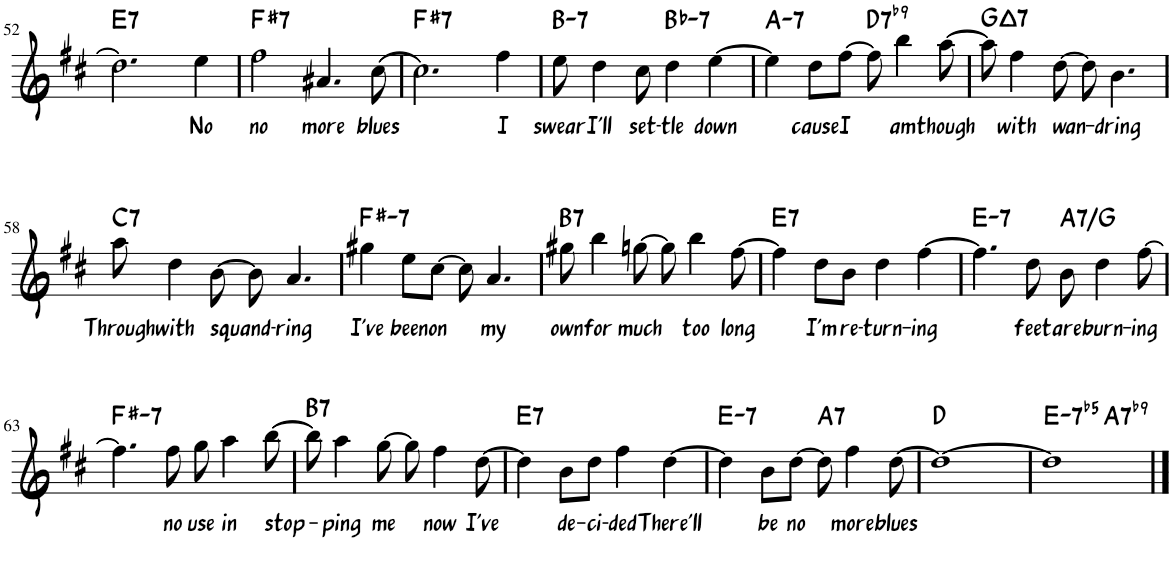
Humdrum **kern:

**kern	**text	**harte
*part1	*part1	*part1
*staff1	*staff1	*
*I"Piano	*	*
*I'Pno.	*	*
!!LO:PB:g=z
*clefG2	*	*
*k[f#c#]	*	*
*M4/4	*	*
=52	=52	=52
!	!	!LO:H:kt=7
2.dd\]	.	E:7
!	!LO:LY:b	!
4ee\	No	.
=53	=53	=53
!	!LO:LY:b	!LO:H:kt=7
2ff#\	no	F#:7
!	!LO:LY:b	!
4.a#X/	more	.
!	!LO:LY:b	!
[8cc#\	blues	.
=54	=54	=54
!	!	!LO:H:kt=7
2.cc#\]	.	F#:7
!	!LO:LY:b	!
4ff#\	I	.
=55	=55	=55
!	!LO:LY:b	!LO:H:kt=7
8ee\	swear	B:min7
!	!LO:LY:b	!
4dd\	I'll	.
!	!LO:LY:b	!
8cc#\	set-	.
!	!LO:LY:b	!LO:H:kt=7
4dd\	-tle	Bb:min7
!	!LO:LY:b	!
[4ee\	down	.
=56	=56	=56
!	!	!LO:H:kt=7
4ee\]	.	A:min7
!	!LO:LY:b	!
8dd\L	cause	.
!	!LO:LY:b	!
[8ff#\J	I	.
!	!	!LO:H:kt=7
8ff#\]	.	D:7(b9)
!	!LO:LY:b	!
4bb\	am	.
!	!LO:LY:b	!
[8aa\	though	.
=57	=57	=57
!	!	!LO:H:kt=7
8aa\]	.	G:maj7
!	!LO:LY:b	!
4ff#\	with	.
!	!LO:LY:b	!
[8dd\	wan-	.
8dd\]	.	.
!	!LO:LY:b	!
4.b\	-dring	.
!!LO:LB:g=z
=58	=58	=58
!	!LO:LY:b	!LO:H:kt=7
8aa\	Through	C:7
!	!LO:LY:b	!
4dd\	with	.
!	!LO:LY:b	!
[8b\	squand-	.
8b\]	.	.
!	!LO:LY:b	!
4.a/	-ring	.
=59	=59	=59
!	!LO:LY:b	!LO:H:kt=7
4gg#X\	I've	F#:min7
!	!LO:LY:b	!
8ee\L	been	.
!	!LO:LY:b	!
[8cc#\J	on	.
8cc#\]	.	.
!	!LO:LY:b	!
4.a/	my	.
=60	=60	=60
!	!LO:LY:b	!LO:H:kt=7
8gg#X\	own	B:7
!	!LO:LY:b	!
4bb\	for	.
!	!LO:LY:b	!
[8ggn\	much	.
8gg\]	.	.
!	!LO:LY:b	!
4bb\	too	.
!	!LO:LY:b	!
[8ff#\	long	.
=61	=61	=61
!	!	!LO:H:kt=7
4ff#\]	.	E:7
!	!LO:LY:b	!
8dd\L	I'm	.
!	!LO:LY:b	!
8b\J	re-	.
!	!LO:LY:b	!
4dd\	-turn-	.
!	!LO:LY:b	!
[4ff#\	-ing	.
=62	=62	=62
!	!	!LO:H:kt=7
4.ff#\]	.	E:min7
!	!LO:LY:b	!
8dd\	feet	.
!	!LO:LY:b	!LO:H:kt=7
8b\	are	A:7/b7
!	!LO:LY:b	!
4dd\	burn-	.
!	!LO:LY:b	!
[8ff#\	-ing	.
!!LO:LB:g=z
=63	=63	=63
!	!	!LO:H:kt=7
4.ff#\]	.	F#:min7
!	!LO:LY:b	!
8ff#\	no	.
!	!LO:LY:b	!
8gg\	use	.
!	!LO:LY:b	!
4aa\	in	.
!	!LO:LY:b	!
[8bb\	stop-	.
=64	=64	=64
!	!	!LO:H:kt=7
8bb\]	.	B:7
!	!LO:LY:b	!
4aa\	-ping	.
!	!LO:LY:b	!
[8gg\	me	.
8gg\]	.	.
!	!LO:LY:b	!
4ff#\	now	.
!	!LO:LY:b	!
[8dd\	I've	.
=65	=65	=65
!	!	!LO:H:kt=7
4dd\]	.	E:7
!	!LO:LY:b	!
8b\L	de-	.
!	!LO:LY:b	!
8dd\J	-ci-	.
!	!LO:LY:b	!
4ff#\	-ded	.
!	!LO:LY:b	!
[4dd\	There'll	.
=66	=66	=66
!	!	!LO:H:kt=7
4dd\]	.	E:min7
!	!LO:LY:b	!
8b\L	be	.
!	!LO:LY:b	!
[8dd\J	no	.
!	!	!LO:H:kt=7
8dd\]	.	A:7
!	!LO:LY:b	!
4ff#\	more	.
!	!LO:LY:b	!
[8dd\	blues	.
=67	=67	=67
1dd_	.	D:maj
=68	=68	=68
!	!	!LO:H:kt=-7b5
*^	*	*
1dd]	2ryy	.	E:hdim7
!	!	!	!LO:H:kt=7
.	2ryy	.	A:7(b9)
*v	*v	*	*
==	==	==
*-	*-	*-
